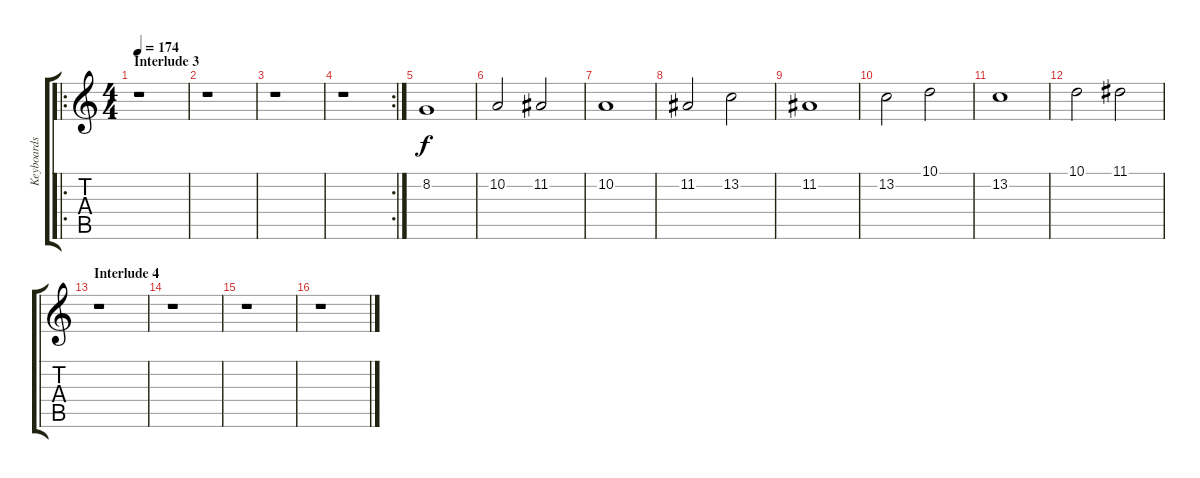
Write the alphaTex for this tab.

\track ("Keyboards 2" "Keyboards ") {instrument synthstrings1}
\staff {score tabs}
\tuning (E4 B3 G3 D3 A2 E2) {hide}
\ro
\ts (4 4)
\section ("" "Interlude 3")
\tempo 174
\clef g2
\ks c
r.1{dy f} |
r.1 |
r.1 |
\rc 2
r.1 |
8.2.1 |
10.2.2 11.2.2 |
10.2.1 |
11.2.2 13.2.2 |
11.2.1 |
13.2.2 10.1.2 |
13.2.1 |
10.1.2 11.1.2 |
\section ("" "Interlude 4")
r.1 |
r.1 |
r.1 |
r.1
